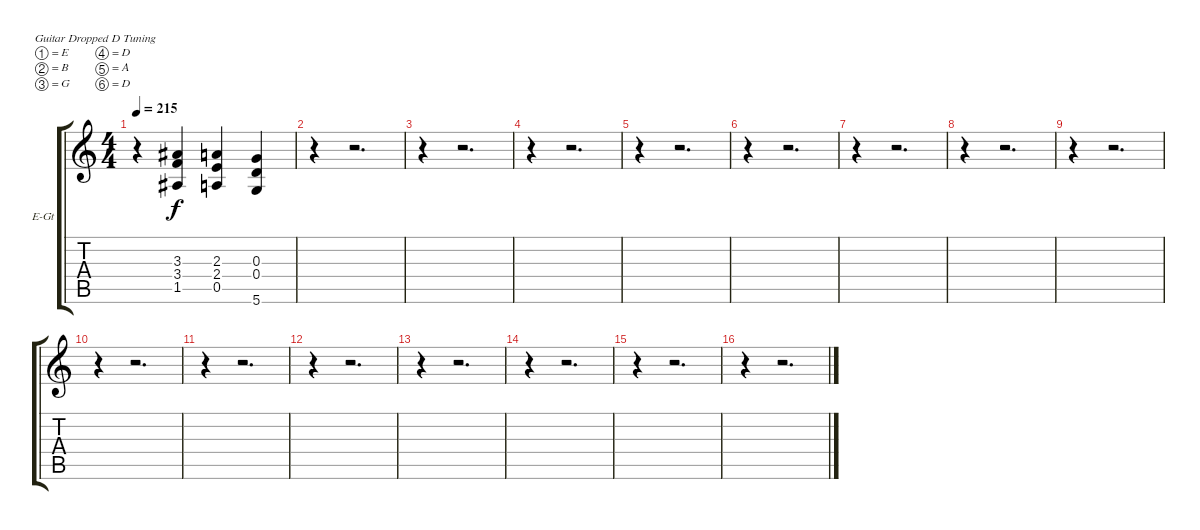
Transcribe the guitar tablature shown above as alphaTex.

\bracketExtendMode groupsimilarinstruments
\firstSystemTrackNameOrientation horizontal
\otherSystemsTrackNameOrientation horizontal
\track ("Overdriven-guitar (Richard)" "E-Gt") {instrument overdrivenguitar}
\staff {score tabs}
\tuning (E4 B3 G3 D3 A2 D2)
\ts (4 4)
\tempo 215
\clef g2
\ks c
r.4{dy f} (3.3 3.4 1.5).4 (2.3 2.4 0.5).4 (0.3 0.4 5.6).4 |
r.4 r.2{d} |
r.4 r.2{d} |
r.4 r.2{d} |
r.4 r.2{d} |
r.4 r.2{d} |
r.4 r.2{d} |
r.4 r.2{d} |
r.4 r.2{d} |
r.4 r.2{d} |
r.4 r.2{d} |
r.4 r.2{d} |
r.4 r.2{d} |
r.4 r.2{d} |
r.4 r.2{d} |
r.4 r.2{d}
